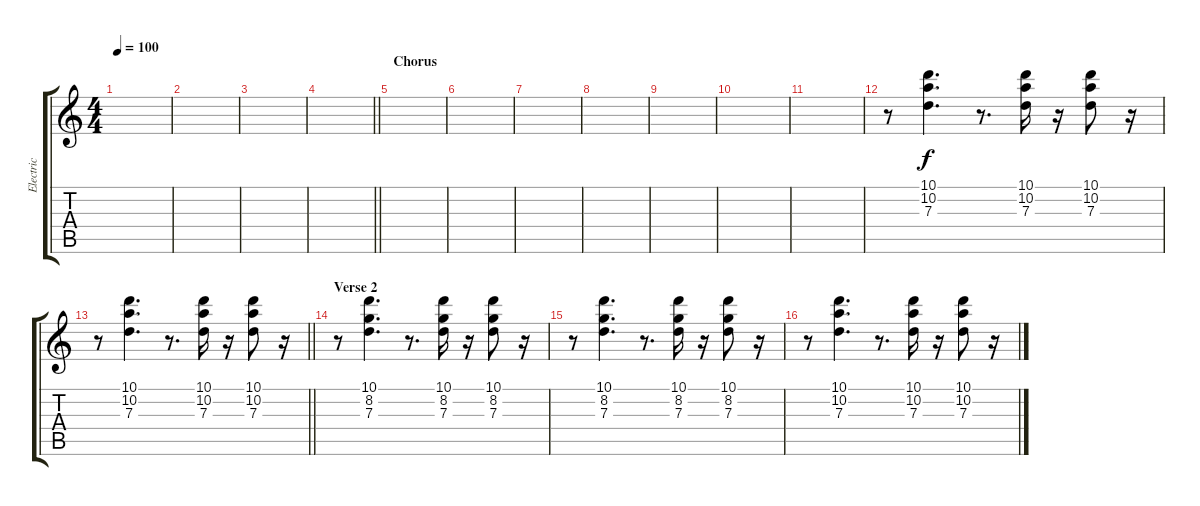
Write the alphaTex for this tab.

\track ("Electric" "Electric") {instrument overdrivenguitar}
\staff {score tabs}
\tuning (E4 B3 G3 D3 A2 E2) {hide}
\ts (4 4)
\tempo 100
\clef g2
\ks c
|
|
|
\barLineRight lightlight
|
\section ("" "Chorus")
|
|
|
|
|
|
|
r.8 (10.1 10.2 7.3).4{d} r.8{d} (10.1 10.2 7.3).16 r.16 (10.1 10.2 7.3).8 r.16 |
\barLineRight lightlight
r.8 (10.1 10.2 7.3).4{d} r.8{d} (10.1 10.2 7.3).16 r.16 (10.1 10.2 7.3).8 r.16 |
\section ("" "Verse 2")
r.8 (10.1 8.2 7.3).4{d} r.8{d} (10.1 8.2 7.3).16 r.16 (10.1 8.2 7.3).8 r.16 |
r.8 (10.1 8.2 7.3).4{d} r.8{d} (10.1 8.2 7.3).16 r.16 (10.1 8.2 7.3).8 r.16 |
r.8 (10.1 10.2 7.3).4{d} r.8{d} (10.1 10.2 7.3).16 r.16 (10.1 10.2 7.3).8 r.16
